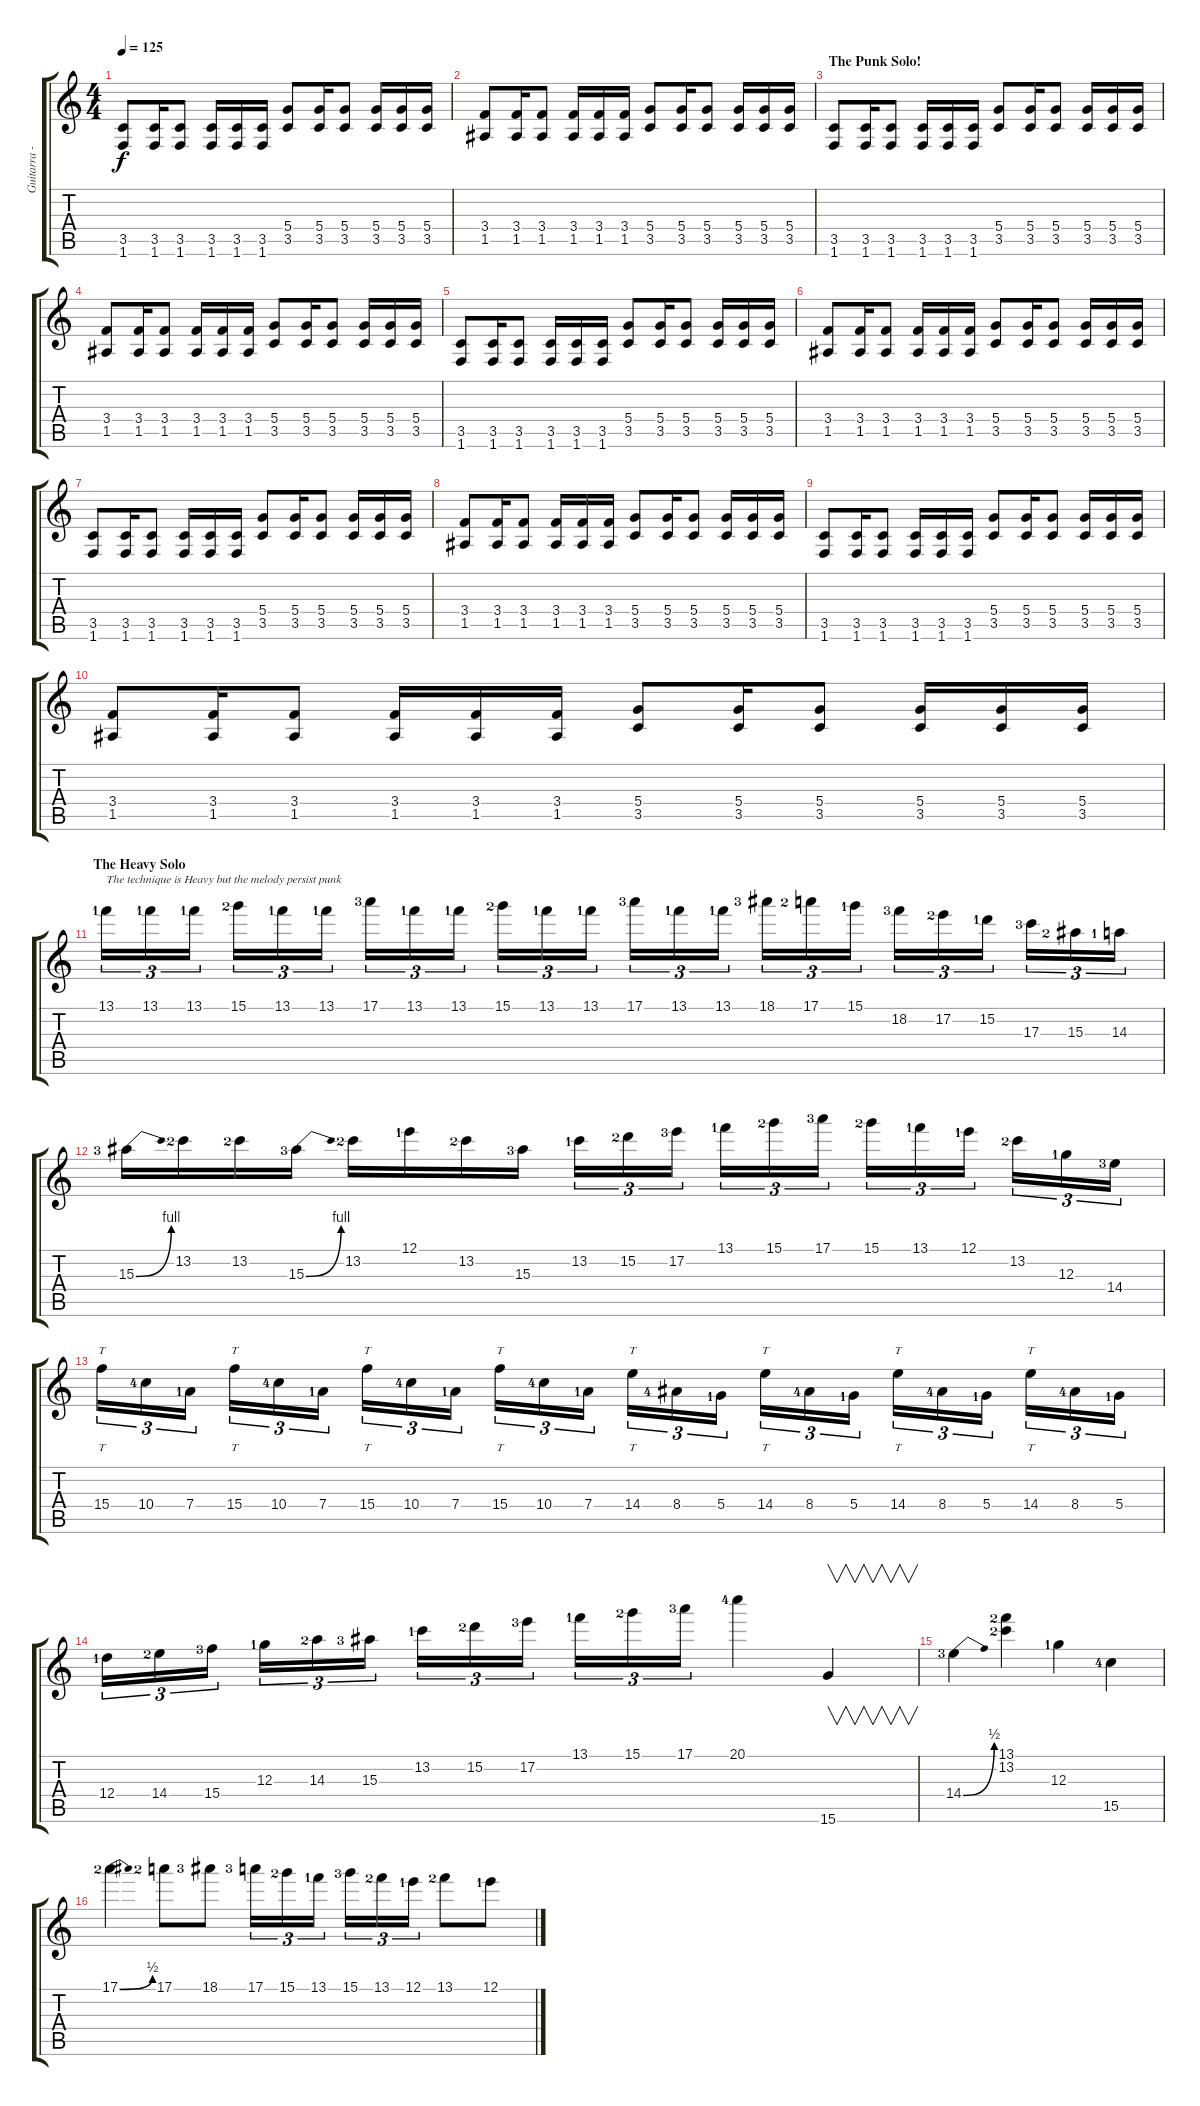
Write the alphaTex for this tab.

\track ("Guitarra - Guitar" "Guitarra -") {instrument distortionguitar}
\staff {score tabs}
\tuning (E4 B3 G3 D3 A2 E2) {hide}
\ts (4 4)
\tempo 125
\clef g2
\ks c
(3.5 1.6).8{dy f} (3.5 1.6).16 (3.5 1.6).8 (3.5 1.6).16 (3.5 1.6).16 (3.5 1.6).16 (5.4 3.5).8 (5.4 3.5).16 (5.4 3.5).8 (5.4 3.5).16 (5.4 3.5).16 (5.4 3.5).16 |
(3.4 1.5).8 (3.4 1.5).16 (3.4 1.5).8 (3.4 1.5).16 (3.4 1.5).16 (3.4 1.5).16 (5.4 3.5).8 (5.4 3.5).16 (5.4 3.5).8 (5.4 3.5).16 (5.4 3.5).16 (5.4 3.5).16 |
\section ("" "The Punk Solo!")
(3.5 1.6).8 (3.5 1.6).16 (3.5 1.6).8 (3.5 1.6).16 (3.5 1.6).16 (3.5 1.6).16 (5.4 3.5).8 (5.4 3.5).16 (5.4 3.5).8 (5.4 3.5).16 (5.4 3.5).16 (5.4 3.5).16 |
(3.4 1.5).8 (3.4 1.5).16 (3.4 1.5).8 (3.4 1.5).16 (3.4 1.5).16 (3.4 1.5).16 (5.4 3.5).8 (5.4 3.5).16 (5.4 3.5).8 (5.4 3.5).16 (5.4 3.5).16 (5.4 3.5).16 |
(3.5 1.6).8 (3.5 1.6).16 (3.5 1.6).8 (3.5 1.6).16 (3.5 1.6).16 (3.5 1.6).16 (5.4 3.5).8 (5.4 3.5).16 (5.4 3.5).8 (5.4 3.5).16 (5.4 3.5).16 (5.4 3.5).16 |
(3.4 1.5).8 (3.4 1.5).16 (3.4 1.5).8 (3.4 1.5).16 (3.4 1.5).16 (3.4 1.5).16 (5.4 3.5).8 (5.4 3.5).16 (5.4 3.5).8 (5.4 3.5).16 (5.4 3.5).16 (5.4 3.5).16 |
(3.5 1.6).8 (3.5 1.6).16 (3.5 1.6).8 (3.5 1.6).16 (3.5 1.6).16 (3.5 1.6).16 (5.4 3.5).8 (5.4 3.5).16 (5.4 3.5).8 (5.4 3.5).16 (5.4 3.5).16 (5.4 3.5).16 |
(3.4 1.5).8 (3.4 1.5).16 (3.4 1.5).8 (3.4 1.5).16 (3.4 1.5).16 (3.4 1.5).16 (5.4 3.5).8 (5.4 3.5).16 (5.4 3.5).8 (5.4 3.5).16 (5.4 3.5).16 (5.4 3.5).16 |
(3.5 1.6).8 (3.5 1.6).16 (3.5 1.6).8 (3.5 1.6).16 (3.5 1.6).16 (3.5 1.6).16 (5.4 3.5).8 (5.4 3.5).16 (5.4 3.5).8 (5.4 3.5).16 (5.4 3.5).16 (5.4 3.5).16 |
(3.4 1.5).8 (3.4 1.5).16 (3.4 1.5).8 (3.4 1.5).16 (3.4 1.5).16 (3.4 1.5).16 (5.4 3.5).8 (5.4 3.5).16 (5.4 3.5).8 (5.4 3.5).16 (5.4 3.5).16 (5.4 3.5).16 |
\section ("" "The Heavy Solo")
13.1{lf 2}.16{tu (3 2) txt "The technique is Heavy but the melody persist punk" volume 15 instrument distortionguitar} 13.1{lf 2}.16{tu (3 2)} 13.1{lf 2}.16{tu (3 2)} 15.1{lf 3}.16{tu (3 2)} 13.1{lf 2}.16{tu (3 2)} 13.1{lf 2}.16{tu (3 2)} 17.1{lf 4}.16{tu (3 2)} 13.1{lf 2}.16{tu (3 2)} 13.1{lf 2}.16{tu (3 2)} 15.1{lf 3}.16{tu (3 2)} 13.1{lf 2}.16{tu (3 2)} 13.1{lf 2}.16{tu (3 2)} 17.1{lf 4}.16{tu (3 2)} 13.1{lf 2}.16{tu (3 2)} 13.1{lf 2}.16{tu (3 2)} 18.1{lf 4}.16{tu (3 2)} 17.1{lf 3}.16{tu (3 2)} 15.1{lf 2}.16{tu (3 2)} 18.2{lf 4}.16{tu (3 2)} 17.2{lf 3}.16{tu (3 2)} 15.2{lf 2}.16{tu (3 2)} 17.3{lf 4}.16{tu (3 2)} 15.3{lf 3}.16{tu (3 2)} 14.3{lf 2}.16{tu (3 2)} |
15.3{be (bend 0 0 60 4) lf 4}.16 13.2{lf 3}.16 13.2{lf 3}.16 15.3{be (bend 0 0 60 4) lf 4}.16 13.2{lf 3}.16 12.1{lf 2}.16 13.2{lf 3}.16 15.3{lf 4}.16 13.2{lf 2}.16{tu (3 2)} 15.2{lf 3}.16{tu (3 2)} 17.2{lf 4}.16{tu (3 2)} 13.1{lf 2}.16{tu (3 2)} 15.1{lf 3}.16{tu (3 2)} 17.1{lf 4}.16{tu (3 2)} 15.1{lf 3}.16{tu (3 2)} 13.1{lf 2}.16{tu (3 2)} 12.1{lf 2}.16{tu (3 2)} 13.2{lf 3}.16{tu (3 2)} 12.3{lf 2}.16{tu (3 2)} 14.4{lf 4}.16{tu (3 2)} |
15.4.16{tt tu (3 2)} 10.4{lf 5}.16{tu (3 2)} 7.4{lf 2}.16{tu (3 2)} 15.4.16{tt tu (3 2)} 10.4{lf 5}.16{tu (3 2)} 7.4{lf 2}.16{tu (3 2)} 15.4.16{tt tu (3 2)} 10.4{lf 5}.16{tu (3 2)} 7.4{lf 2}.16{tu (3 2)} 15.4.16{tt tu (3 2)} 10.4{lf 5}.16{tu (3 2)} 7.4{lf 2}.16{tu (3 2)} 14.4.16{tt tu (3 2)} 8.4{lf 5}.16{tu (3 2)} 5.4{lf 2}.16{tu (3 2)} 14.4.16{tt tu (3 2)} 8.4{lf 5}.16{tu (3 2)} 5.4{lf 2}.16{tu (3 2)} 14.4.16{tt tu (3 2)} 8.4{lf 5}.16{tu (3 2)} 5.4{lf 2}.16{tu (3 2)} 14.4.16{tt tu (3 2)} 8.4{lf 5}.16{tu (3 2)} 5.4{lf 2}.16{tu (3 2)} |
12.4{lf 2}.16{tu (3 2)} 14.4{lf 3}.16{tu (3 2)} 15.4{lf 4}.16{tu (3 2)} 12.3{lf 2}.16{tu (3 2)} 14.3{lf 3}.16{tu (3 2)} 15.3{lf 4}.16{tu (3 2)} 13.2{lf 2}.16{tu (3 2)} 15.2{lf 3}.16{tu (3 2)} 17.2{lf 4}.16{tu (3 2)} 13.1{lf 2}.16{tu (3 2)} 15.1{lf 3}.16{tu (3 2)} 17.1{lf 4}.16{tu (3 2)} 20.1{lf 5}.4 15.6.4{v instrument guitarharmonics} |
14.4{be (bend 0 0 60 2) lf 4}.4{instrument distortionguitar} (13.1{lf 3} 13.2{lf 3}).4 12.3{lf 2}.4 15.5{lf 5}.4 |
17.1{be (bend 0 0 60 2) lf 3}.4 17.1{lf 3}.8 18.1{lf 4}.8 17.1{lf 4}.16{tu (3 2)} 15.1{lf 3}.16{tu (3 2)} 13.1{lf 2}.16{tu (3 2)} 15.1{lf 4}.16{tu (3 2)} 13.1{lf 3}.16{tu (3 2)} 12.1{lf 2}.16{tu (3 2)} 13.1{lf 3}.8 12.1{lf 2}.8
